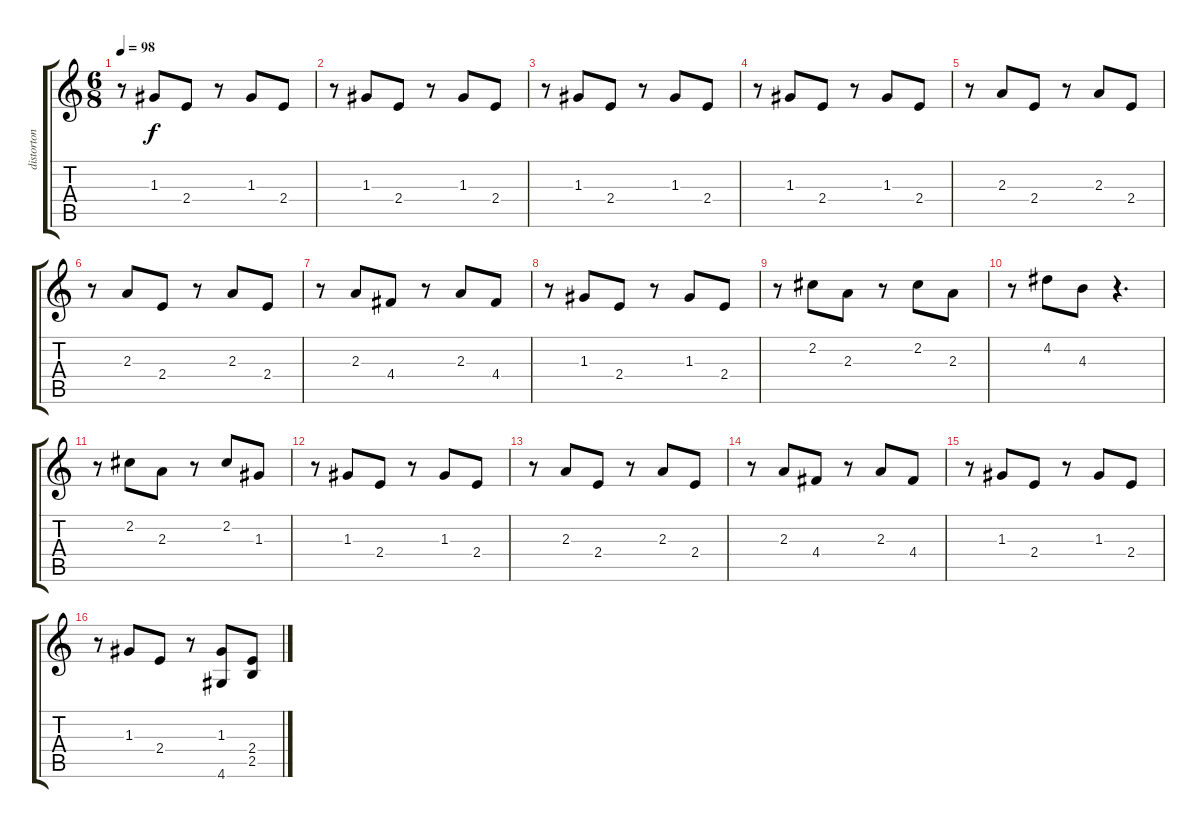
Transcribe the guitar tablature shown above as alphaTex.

\track ("distorton" "distorton") {instrument distortionguitar}
\staff {score tabs}
\tuning (E4 B3 G3 D3 A2 E2) {hide}
\ts (6 8)
\tempo 98
\clef g2
\ks c
r.8{dy f} 1.3.8 2.4.8 r.8 1.3.8 2.4.8 |
r.8 1.3.8 2.4.8 r.8 1.3.8 2.4.8 |
r.8 1.3.8 2.4.8 r.8 1.3.8 2.4.8 |
r.8 1.3.8 2.4.8 r.8 1.3.8 2.4.8 |
r.8 2.3.8 2.4.8 r.8 2.3.8 2.4.8 |
r.8 2.3.8 2.4.8 r.8 2.3.8 2.4.8 |
r.8 2.3.8 4.4.8 r.8 2.3.8 4.4.8 |
r.8 1.3.8 2.4.8 r.8 1.3.8 2.4.8 |
r.8 2.2.8 2.3.8 r.8 2.2.8 2.3.8 |
r.8 4.2.8 4.3.8 r.4{d} |
r.8 2.2.8 2.3.8 r.8 2.2.8 1.3.8 |
r.8 1.3.8 2.4.8 r.8 1.3.8{volume 3} 2.4.8 |
r.8 2.3.8 2.4.8 r.8 2.3.8 2.4.8 |
r.8 2.3.8 4.4.8 r.8 2.3.8 4.4.8 |
r.8 1.3.8 2.4.8 r.8 1.3.8 2.4.8 |
r.8 1.3.8 2.4.8 r.8 (1.3 4.6).8 (2.4 2.5).8
